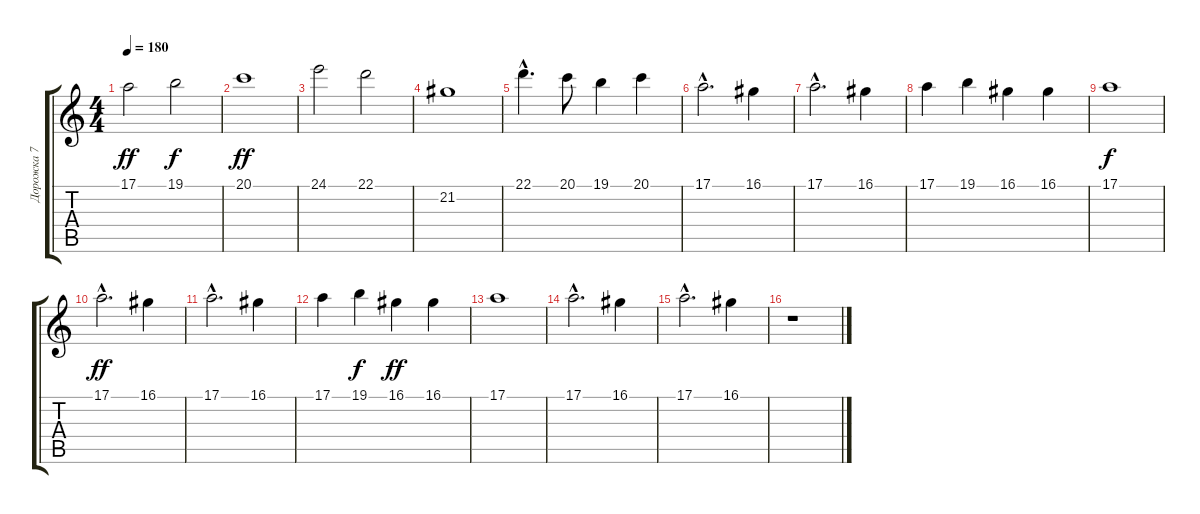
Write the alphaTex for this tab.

\track ("Дорожка 7" "Дорожка 7") {instrument stringensemble2}
\staff {score tabs}
\tuning (E4 B3 G3 D3 A2 E2) {hide}
\ts (4 4)
\tempo 180
\clef g2
\ks c
17.1.2{dy ff} 19.1.2{dy f} |
20.1.1{dy ff} |
24.1.2 22.1.2 |
21.2.1 |
22.1{hac}.4{d} 20.1.8 19.1.4 20.1.4 |
17.1{hac}.2{d} 16.1.4 |
17.1{hac}.2{d} 16.1.4 |
17.1.4 19.1.4 16.1.4 16.1.4 |
17.1.1{dy f} |
17.1{hac}.2{d dy ff} 16.1.4 |
17.1{hac}.2{d} 16.1.4 |
17.1.4 19.1.4{dy f} 16.1.4{dy ff} 16.1.4 |
17.1.1 |
17.1{hac}.2{d} 16.1.4 |
17.1{hac}.2{d} 16.1.4 |
r.1
